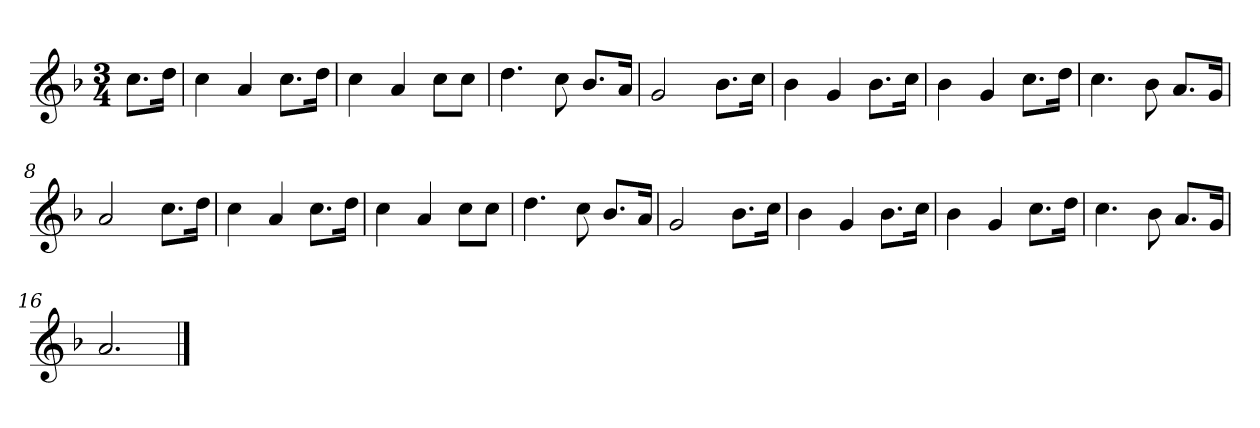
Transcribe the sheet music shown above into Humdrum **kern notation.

**kern
*part1
*staff1
*clefG2
*k[b-]
*F:
*M3/4
*MM60
=
8.cc\L
16dd\Jk
=1
4cc
4a
8.cc\L
16dd\Jk
=2
4cc
4a
8cc\L
8cc\J
=3
4.dd
8cc
8.b-/L
16a/Jk
=4
2g
8.b-\L
16cc\Jk
=5
4b-
4g
8.b-\L
16cc\Jk
=6
4b-
4g
8.cc\L
16dd\Jk
=7
4.cc
8b-
8.a/L
16g/Jk
=8
2a
8.cc\L
16dd\Jk
=9
4cc
4a
8.cc\L
16dd\Jk
=10
4cc
4a
8cc\L
8cc\J
=11
4.dd
8cc
8.b-/L
16a/Jk
=12
2g
8.b-\L
16cc\Jk
=13
4b-
4g
8.b-\L
16cc\Jk
=14
4b-
4g
8.cc\L
16dd\Jk
=15
4.cc
8b-
8.a/L
16g/Jk
=16
2.a
==
*-
